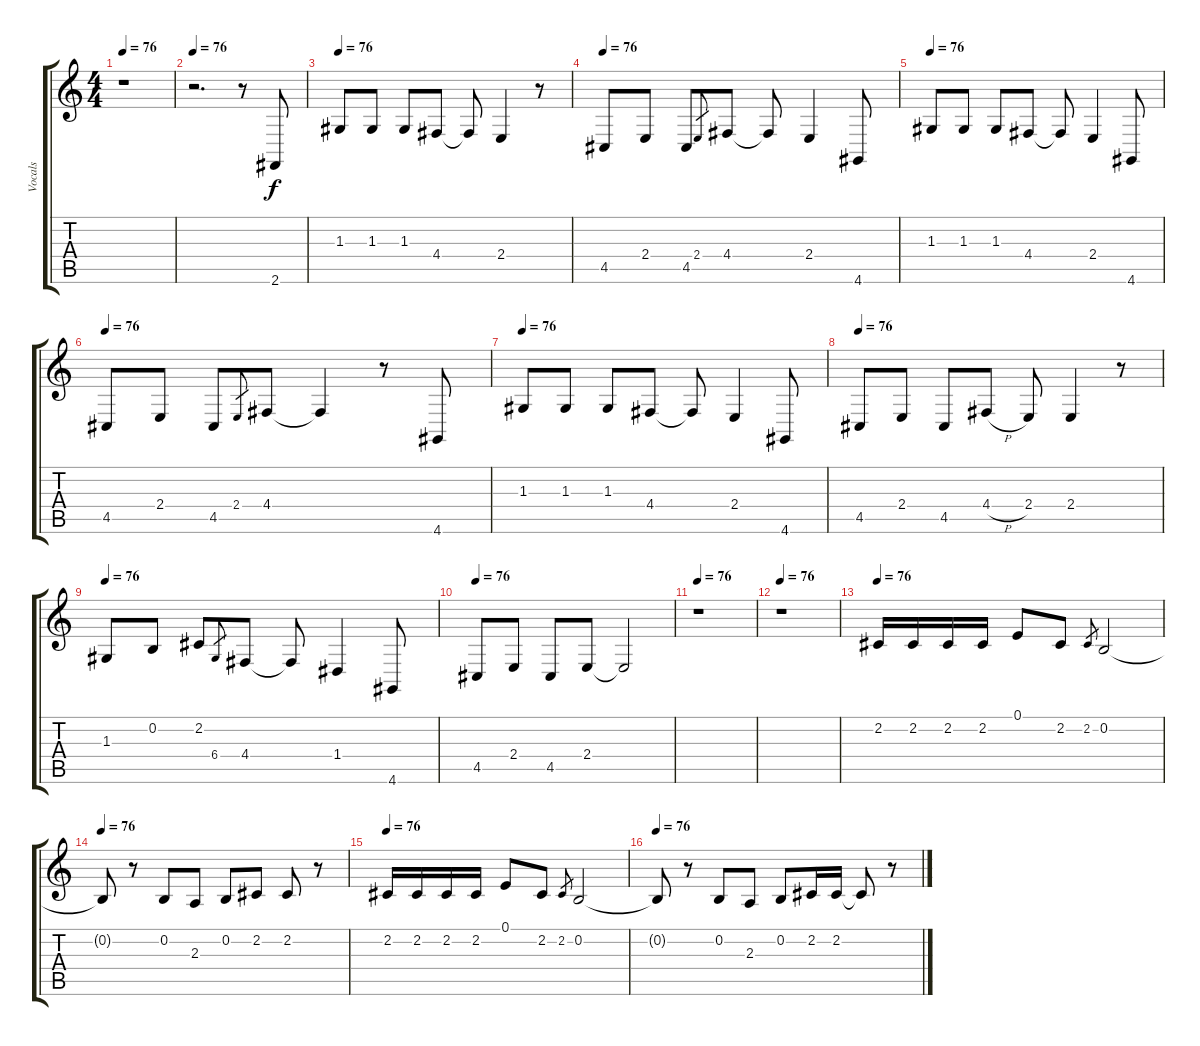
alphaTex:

\track ("Vocals" "Vocals") {instrument voiceoohs}
\staff {score tabs}
\tuning (E4 B3 G3 D3 A2 E2) {hide}
\ts (4 4)
\tempo 76
\clef g2
\ks c
r.1{dy f} |
\tempo 76
r.2{d} r.8 2.6.8 |
\tempo 76
1.3.8 1.3.8 1.3.8 4.4.8 4.4{t}.8 2.4.4 r.8 |
\tempo 76
4.5.8 2.4.8 4.5.8 2.4.8{gr} 4.4.8 4.4{t}.8 2.4.4 4.6.8 |
\tempo 76
1.3.8 1.3.8 1.3.8 4.4.8 4.4{t}.8 2.4.4 4.6.8 |
\tempo 76
4.5.8 2.4.8 4.5.8 2.4.8{gr} 4.4.8 4.4{t}.4 r.8 4.6.8 |
\tempo 76
1.3.8 1.3.8 1.3.8 4.4.8 4.4{t}.8 2.4.4 4.6.8 |
\tempo 76
4.5.8 2.4.8 4.5.8 4.4{h}.8 2.4.8 2.4.4 r.8 |
\tempo 76
1.3.8 0.2.8 2.2.8 6.4.8{gr} 4.4.8 4.4{t}.8 1.4.4 4.6.8 |
\tempo 76
4.5.8 2.4.8 4.5.8 2.4.8 2.4{t}.2 |
\tempo 76
r.1 |
\tempo 76
r.1 |
\tempo 76
2.2.16 2.2.16 2.2.16 2.2.16 0.1.8 2.2.8 2.2.8{gr} 0.2.2 |
\tempo 76
0.2{t}.8 r.8 0.2.8 2.3.8 0.2.8 2.2.8 2.2.8 r.8 |
\tempo 76
2.2.16 2.2.16 2.2.16 2.2.16 0.1.8 2.2.8 2.2.8{gr} 0.2.2 |
\tempo 76
0.2{t}.8 r.8 0.2.8 2.3.8 0.2.8 2.2.16 2.2.16 2.2{t}.8 r.8
